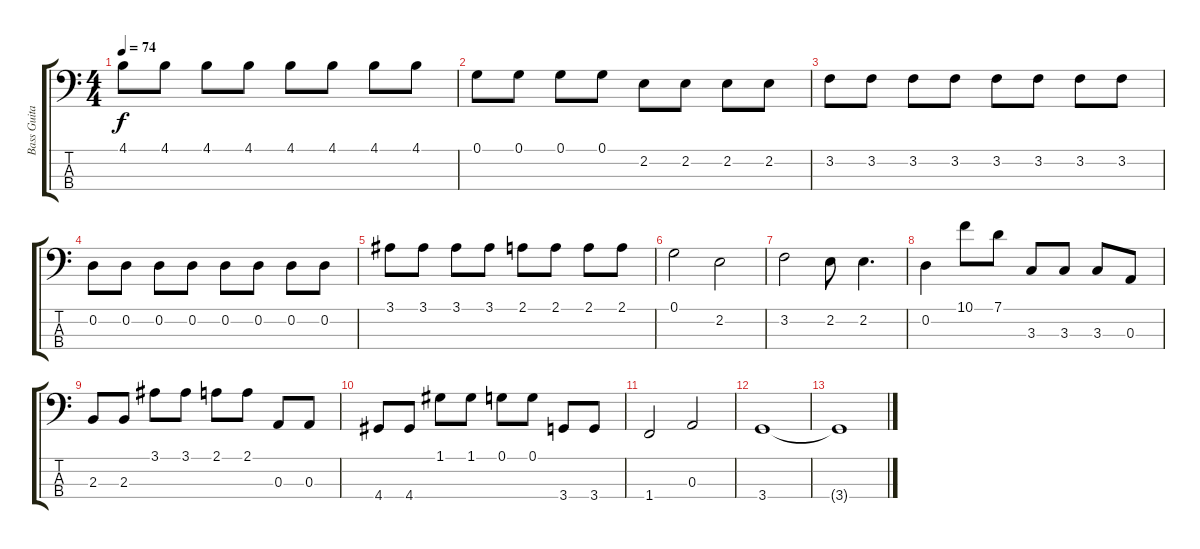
\track ("Bass Guitar" "Bass Guita") {instrument electricbassfinger}
\staff {score tabs}
\tuning (G2 D2 A1 E1) {hide}
\ts (4 4)
\tempo 74
\clef f4
\ks c
4.1.8{dy f} 4.1.8 4.1.8 4.1.8 4.1.8 4.1.8 4.1.8 4.1.8 |
0.1.8 0.1.8 0.1.8 0.1.8 2.2.8 2.2.8 2.2.8 2.2.8 |
3.2.8 3.2.8 3.2.8 3.2.8 3.2.8 3.2.8 3.2.8 3.2.8 |
0.2.8 0.2.8 0.2.8 0.2.8 0.2.8 0.2.8 0.2.8 0.2.8 |
3.1.8 3.1.8 3.1.8 3.1.8 2.1.8 2.1.8 2.1.8 2.1.8 |
0.1.2 2.2.2 |
3.2.2 2.2.8 2.2.4{d} |
0.2.4 10.1.8 7.1.8 3.3.8 3.3.8 3.3.8 0.3.8 |
2.3.8 2.3.8 3.1.8 3.1.8 2.1.8 2.1.8 0.3.8 0.3.8 |
4.4.8 4.4.8 1.1.8 1.1.8 0.1.8 0.1.8 3.4.8 3.4.8 |
1.4.2 0.3.2 |
3.4.1 |
3.4{t}.1
